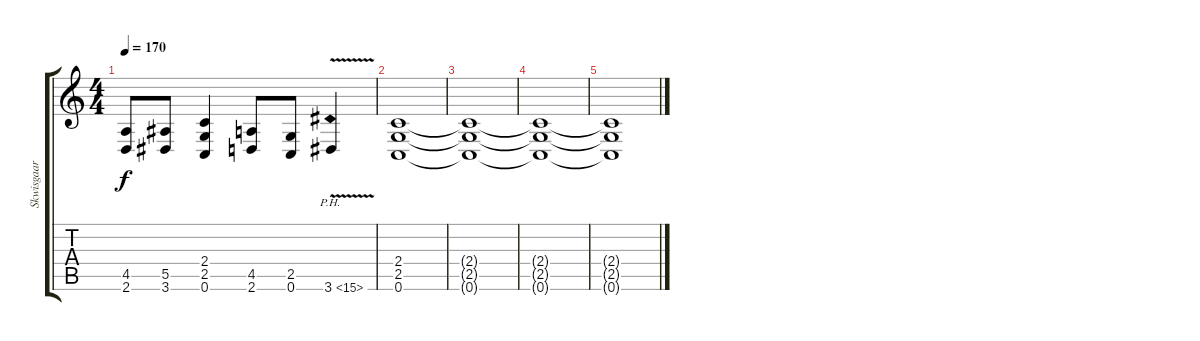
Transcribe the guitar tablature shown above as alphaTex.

\track ("Skwisgaar Skwigelf" "Skwisgaar ") {instrument distortionguitar}
\staff {score tabs}
\tuning (C4 G3 Eb3 Bb2 F2 C2) {hide}
\ts (4 4)
\tempo 170
\clef g2
\ks c
(4.5 2.6).8{dy f} (5.5 3.6).8 (2.4 2.5 0.6).4 (4.5 2.6).8 (2.5 0.6).8 3.6{ph 12 v}.4 |
(2.4 2.5 0.6).1 |
(2.4{t} 2.5{t} 0.6{t}).1 |
(2.4{t} 2.5{t} 0.6{t}).1 |
(2.4{t} 2.5{t} 0.6{t}).1
